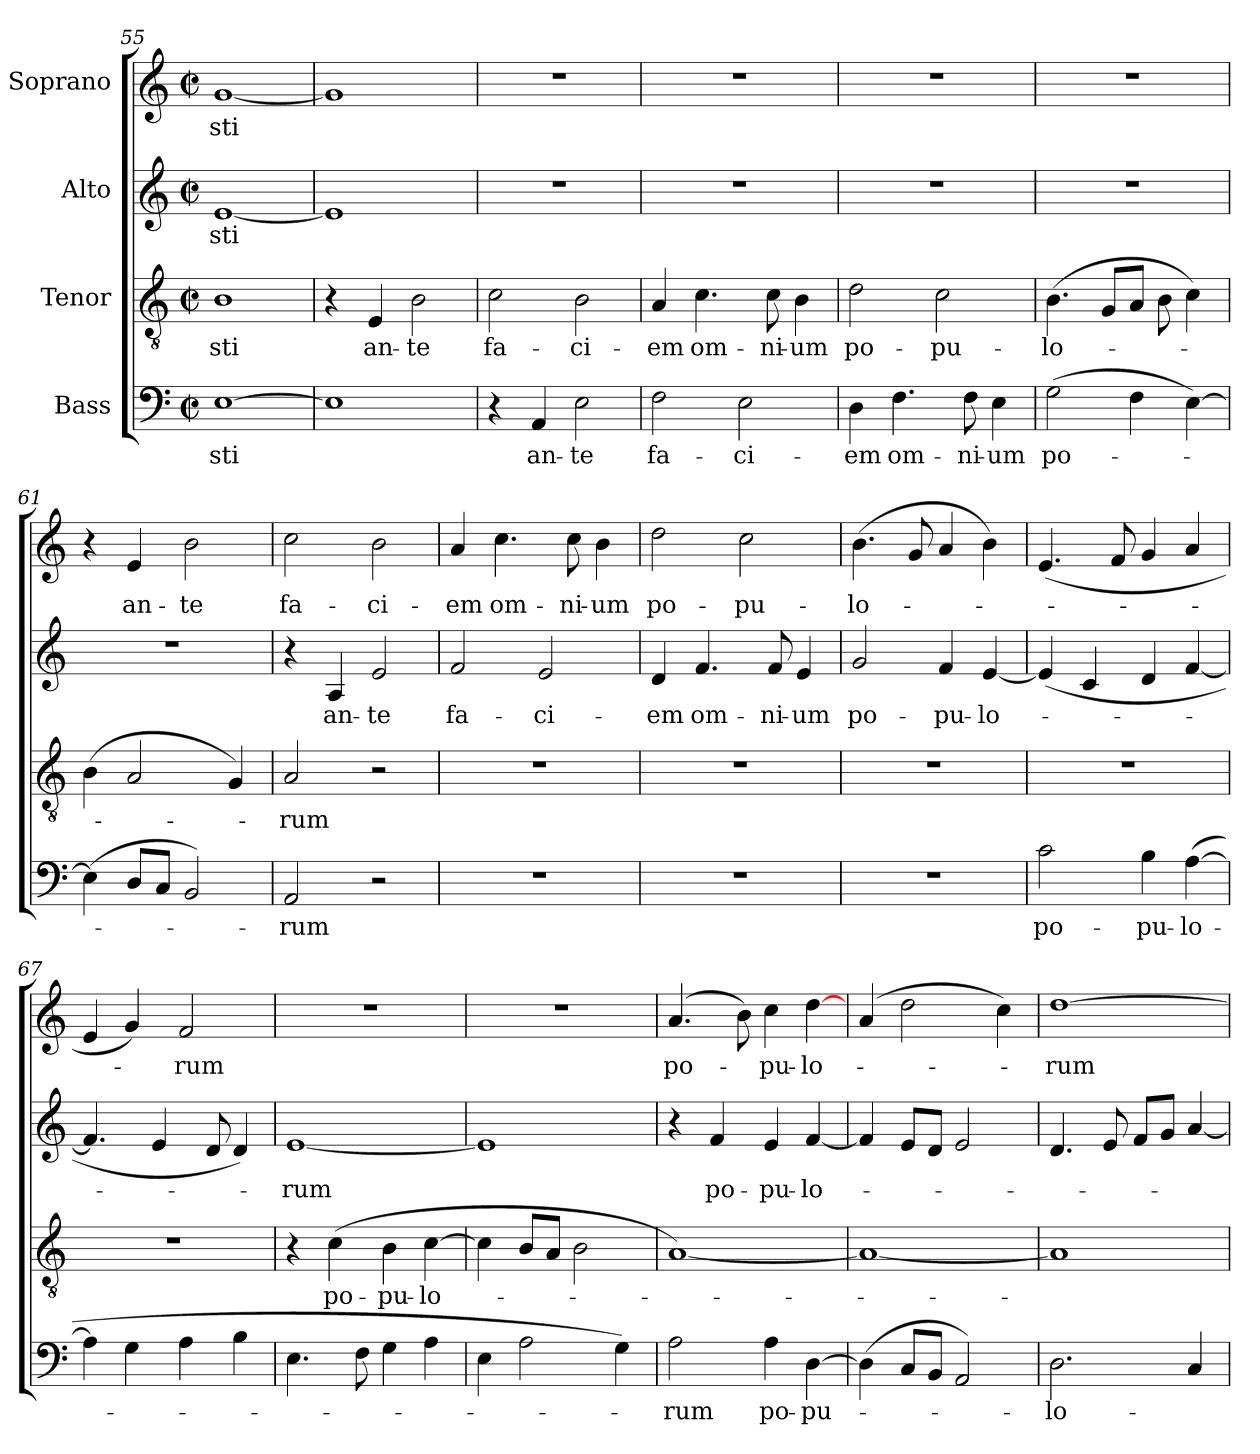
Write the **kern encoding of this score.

**kern	**text	**kern	**text	**kern	**text	**kern	**text
*part4	*part4	*part3	*part3	*part2	*part2	*part1	*part1
*staff4	*staff4	*staff3	*staff3	*staff2	*staff2	*staff1	*staff1
*I"Bass	*	*I"Tenor	*	*I"Alto	*	*I"Soprano	*
*clefF4	*	*clefGv2	*	*clefG2	*	*clefG2	*
*k[]	*	*k[]	*	*k[]	*	*k[]	*
*C:	*	*C:	*	*C:	*	*C:	*
*M2/2	*	*M2/2	*	*M2/2	*	*M2/2	*
*met(c|)	*	*met(c|)	*	*met(c|)	*	*met(c|)	*
=55	=55	=55	=55	=55	=55	=55	=55
[1E	-sti	1B	-sti	[1e	-sti	[1g	-sti
!!LO:PB:g=z
=56	=56	=56	=56	=56	=56	=56	=56
1E]	.	4r	.	1e]	.	1g]	.
.	.	4E/	an-	.	.	.	.
.	.	2B\	-te	.	.	.	.
=57	=57	=57	=57	=57	=57	=57	=57
4r	.	2c\	fa-	1r	.	1r	.
4AA/	an-	.	.	.	.	.	.
2E\	-te	2B\	-ci-	.	.	.	.
=58	=58	=58	=58	=58	=58	=58	=58
2F\	fa-	4A/	-em	1r	.	1r	.
.	.	4.c\	om-	.	.	.	.
2E\	-ci-	.	.	.	.	.	.
.	.	8c\	-ni-	.	.	.	.
.	.	4B\	-um	.	.	.	.
=59	=59	=59	=59	=59	=59	=59	=59
4D\	-em	2d\	po-	1r	.	1r	.
4.F\	om-	.	.	.	.	.	.
.	.	2c\	-pu-	.	.	.	.
8F\	-ni-	.	.	.	.	.	.
4E\	-um	.	.	.	.	.	.
=60	=60	=60	=60	=60	=60	=60	=60
(2G\	po-	(4.B\	-lo-	1r	.	1r	.
.	.	8G/L	.	.	.	.	.
4F\	.	8A/J	.	.	.	.	.
.	.	8B\	.	.	.	.	.
[4E\)	.	4c\)	.	.	.	.	.
!!LO:LB:g=z
=61	=61	=61	=61	=61	=61	=61	=61
(4E\]	.	(4B\	.	1r	.	4r	.
8D/L	.	2A/	.	.	.	4e/	an-
8C/J	.	.	.	.	.	.	.
2BB/)	.	.	.	.	.	2b\	-te
.	.	4G/)	.	.	.	.	.
=62	=62	=62	=62	=62	=62	=62	=62
2AA/	-rum	2A/	-rum	4r	.	2cc\	fa-
.	.	.	.	4A/	an-	.	.
2r	.	2r	.	2e/	-te	2b\	-ci-
=63	=63	=63	=63	=63	=63	=63	=63
1r	.	1r	.	2f/	fa-	4a/	-em
.	.	.	.	.	.	4.cc\	om-
.	.	.	.	2e/	-ci-	.	.
.	.	.	.	.	.	8cc\	-ni-
.	.	.	.	.	.	4b\	-um
=64	=64	=64	=64	=64	=64	=64	=64
1r	.	1r	.	4d/	-em	2dd\	po-
.	.	.	.	4.f/	om-	.	.
.	.	.	.	.	.	2cc\	-pu-
.	.	.	.	8f/	-ni-	.	.
.	.	.	.	4e/	-um	.	.
=65	=65	=65	=65	=65	=65	=65	=65
1r	.	1r	.	2g/	po-	(4.b\	-lo-
.	.	.	.	.	.	8g/	.
.	.	.	.	4f/	-pu-	4a/	.
.	.	.	.	[4e/	-lo-	4b\)	.
!!LO:LB:g=z
=66	=66	=66	=66	=66	=66	=66	=66
2c\	po-	1r	.	(4e/]	.	(4.e/	.
.	.	.	.	4c/	.	.	.
.	.	.	.	.	.	8f/	.
4B\	-pu-	.	.	4d/	.	4g/	.
([4A\	-lo-	.	.	[4f/	.	4a/	.
=67	=67	=67	=67	=67	=67	=67	=67
4A\]	.	1r	.	4.f/]	.	4e/	.
4G\	.	.	.	.	.	4g/)	.
.	.	.	.	4e/	.	.	.
4A\	.	.	.	.	.	2f/	-rum
.	.	.	.	8d/	.	.	.
4B\	.	.	.	4d/)	.	.	.
=68	=68	=68	=68	=68	=68	=68	=68
4.E\	.	4r	.	[1e	-rum	1r	.
.	.	(4c\	po-	.	.	.	.
8F\	.	.	.	.	.	.	.
4G\	.	4B\	-pu-	.	.	.	.
4A\	.	[4c\	-lo-	.	.	.	.
=69	=69	=69	=69	=69	=69	=69	=69
4E\	.	4c\]	.	1e]	.	1r	.
2A\	.	8B/L	.	.	.	.	.
.	.	8A/J	.	.	.	.	.
.	.	2B\	.	.	.	.	.
4G\)	.	.	.	.	.	.	.
=70	=70	=70	=70	=70	=70	=70	=70
2A\	-rum	[1A)	.	4r	.	(4.a/	po-
.	.	.	.	4f/	po-	.	.
.	.	.	.	.	.	8b\)	.
4A\	po-	.	.	4e/	-pu-	4cc\	-pu-
[4D\	-pu-	.	.	[4f/	-lo-	[4dd\	-lo-
!!LO:PB:g=z
=71	=71	=71	=71	=71	=71	=71	=71
(4D\]	.	1A_	.	4f/]	.	(4a/	.
8C/L	.	.	.	8e/L	.	2dd\	.
8BB/J	.	.	.	8d/J	.	.	.
2AA/)	.	.	.	2e/	.	.	.
.	.	.	.	.	.	4cc\)	.
=72	=72	=72	=72	=72	=72	=72	=72
2.D\	-lo-	1A]	.	4.d/	.	[1dd	-rum
.	.	.	.	8e/	.	.	.
.	.	.	.	8f/L	.	.	.
.	.	.	.	8g/J	.	.	.
4C/	.	.	.	[4a/	.	.	.
=	=	=	=	=	=	=	=
*-	*-	*-	*-	*-	*-	*-	*-
